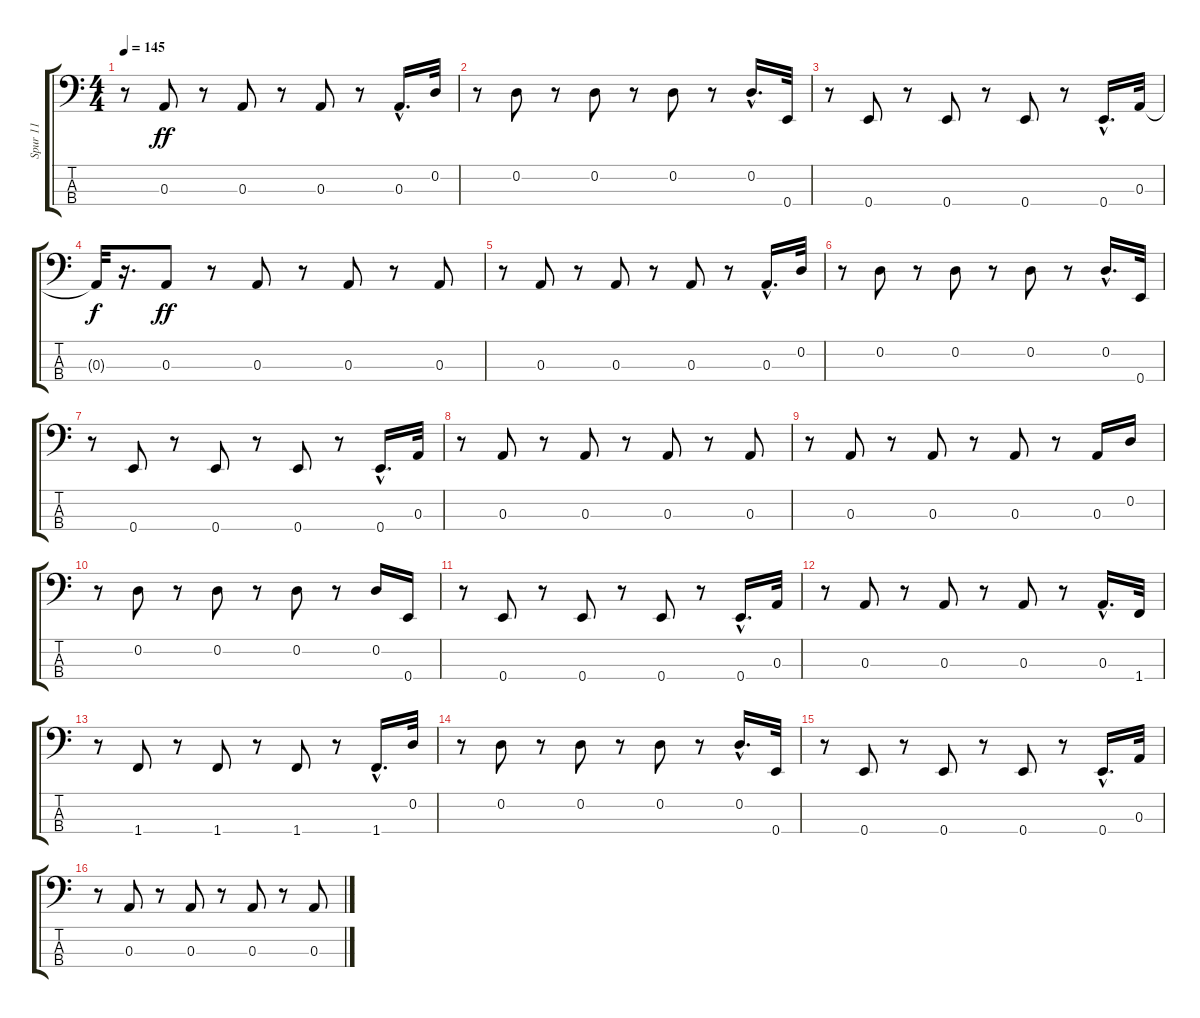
\track ("Spur 11" "Spur 11") {instrument synthbass2}
\staff {score tabs}
\tuning (G2 D2 A1 E1) {hide}
\ts (4 4)
\tempo 145
\clef f4
\ks c
r.8{dy ff} 0.3.8 r.8 0.3.8 r.8 0.3.8 r.8 0.3{hac}.16{d} 0.2.32 |
r.8 0.2.8 r.8 0.2.8 r.8 0.2.8 r.8 0.2{hac}.16{d} 0.4.32 |
r.8 0.4.8 r.8 0.4.8 r.8 0.4.8 r.8 0.4{hac}.16{d} 0.3.32 |
0.3{t}.32{dy f} r.16{d} 0.3.8{dy ff} r.8 0.3.8 r.8 0.3.8 r.8 0.3.8 |
r.8 0.3.8 r.8 0.3.8 r.8 0.3.8 r.8 0.3{hac}.16{d} 0.2.32 |
r.8 0.2.8 r.8 0.2.8 r.8 0.2.8 r.8 0.2{hac}.16{d} 0.4.32 |
r.8 0.4.8 r.8 0.4.8 r.8 0.4.8 r.8 0.4{hac}.16{d} 0.3.32 |
r.8 0.3.8 r.8 0.3.8 r.8 0.3.8 r.8 0.3.8 |
r.8 0.3.8 r.8 0.3.8 r.8 0.3.8 r.8 0.3.16 0.2.16 |
r.8 0.2.8 r.8 0.2.8 r.8 0.2.8 r.8 0.2.16 0.4.16 |
r.8 0.4.8 r.8 0.4.8 r.8 0.4.8 r.8 0.4{hac}.16{d} 0.3.32 |
r.8 0.3.8 r.8 0.3.8 r.8 0.3.8 r.8 0.3{hac}.16{d} 1.4.32 |
r.8 1.4.8 r.8 1.4.8 r.8 1.4.8 r.8 1.4{hac}.16{d} 0.2.32 |
r.8 0.2.8 r.8 0.2.8 r.8 0.2.8 r.8 0.2{hac}.16{d} 0.4.32 |
r.8 0.4.8 r.8 0.4.8 r.8 0.4.8 r.8 0.4{hac}.16{d} 0.3.32 |
r.8 0.3.8 r.8 0.3.8 r.8 0.3.8 r.8 0.3.8
